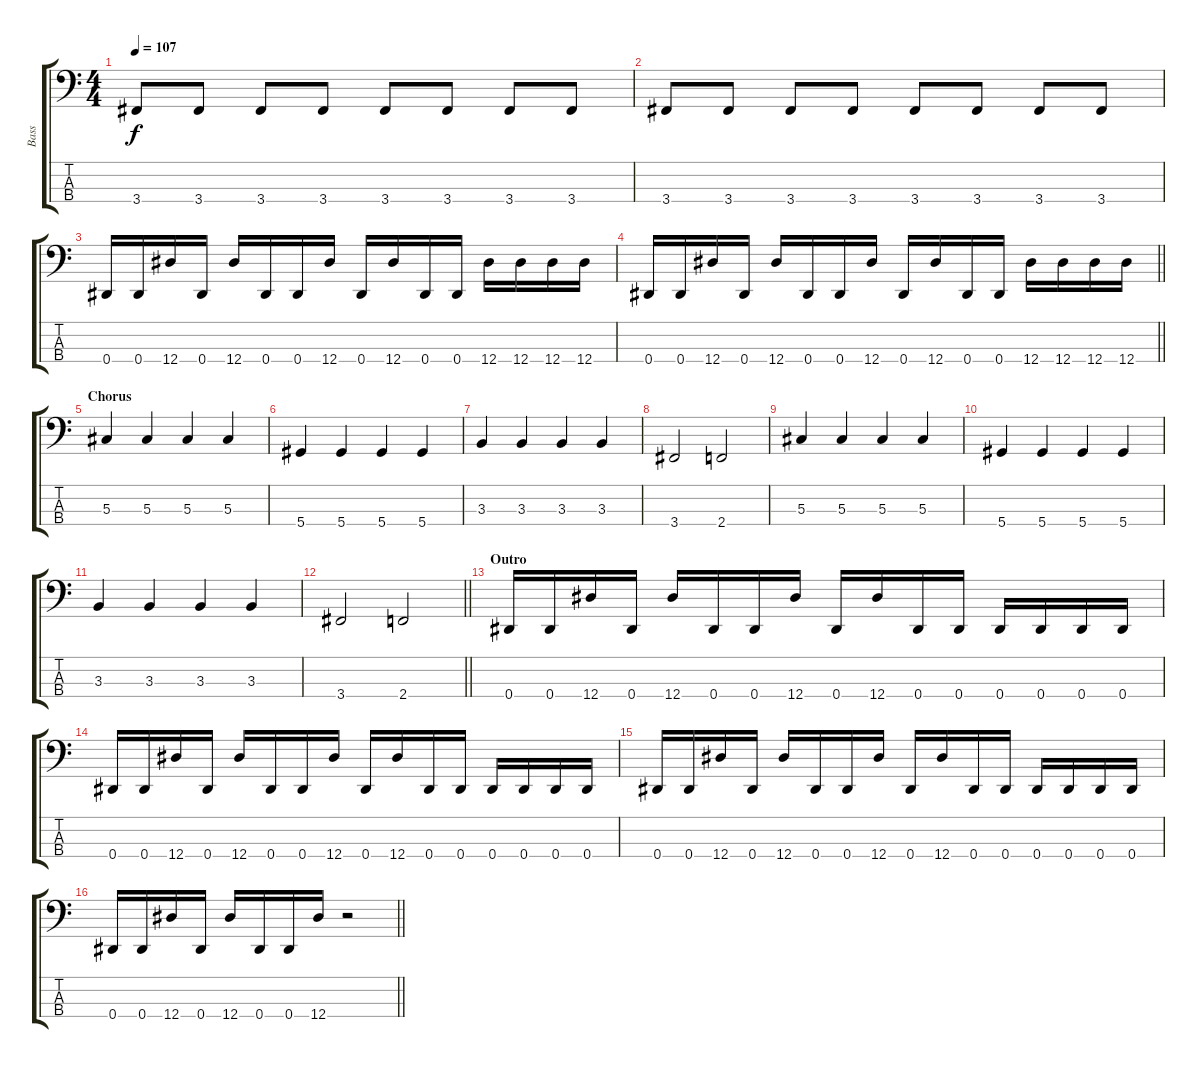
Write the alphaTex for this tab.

\track ("Bass" "Bass") {instrument electricbassfinger}
\staff {score tabs}
\tuning (Gb2 Db2 Ab1 Eb1) {hide}
\ts (4 4)
\tempo 107
\clef f4
\ks c
3.4.8{dy f} 3.4.8 3.4.8 3.4.8 3.4.8 3.4.8 3.4.8 3.4.8 |
3.4.8 3.4.8 3.4.8 3.4.8 3.4.8 3.4.8 3.4.8 3.4.8 |
0.4.16 0.4.16 12.4.16 0.4.16 12.4.16 0.4.16 0.4.16 12.4.16 0.4.16 12.4.16 0.4.16 0.4.16 12.4.16 12.4.16 12.4.16 12.4.16 |
\barLineRight lightlight
0.4.16 0.4.16 12.4.16 0.4.16 12.4.16 0.4.16 0.4.16 12.4.16 0.4.16 12.4.16 0.4.16 0.4.16 12.4.16 12.4.16 12.4.16 12.4.16 |
\section ("" "Chorus")
5.3.4 5.3.4 5.3.4 5.3.4 |
5.4.4 5.4.4 5.4.4 5.4.4 |
3.3.4 3.3.4 3.3.4 3.3.4 |
3.4.2 2.4.2 |
5.3.4 5.3.4 5.3.4 5.3.4 |
5.4.4 5.4.4 5.4.4 5.4.4 |
3.3.4 3.3.4 3.3.4 3.3.4 |
\barLineRight lightlight
3.4.2 2.4.2 |
\section ("" "Outro")
0.4.16 0.4.16 12.4.16 0.4.16 12.4.16 0.4.16 0.4.16 12.4.16 0.4.16 12.4.16 0.4.16 0.4.16 0.4.16 0.4.16 0.4.16 0.4.16 |
0.4.16 0.4.16 12.4.16 0.4.16 12.4.16 0.4.16 0.4.16 12.4.16 0.4.16 12.4.16 0.4.16 0.4.16 0.4.16 0.4.16 0.4.16 0.4.16 |
0.4.16 0.4.16 12.4.16 0.4.16 12.4.16 0.4.16 0.4.16 12.4.16 0.4.16 12.4.16 0.4.16 0.4.16 0.4.16 0.4.16 0.4.16 0.4.16 |
\barLineRight lightlight
0.4.16 0.4.16 12.4.16 0.4.16 12.4.16 0.4.16 0.4.16 12.4.16 r.2
